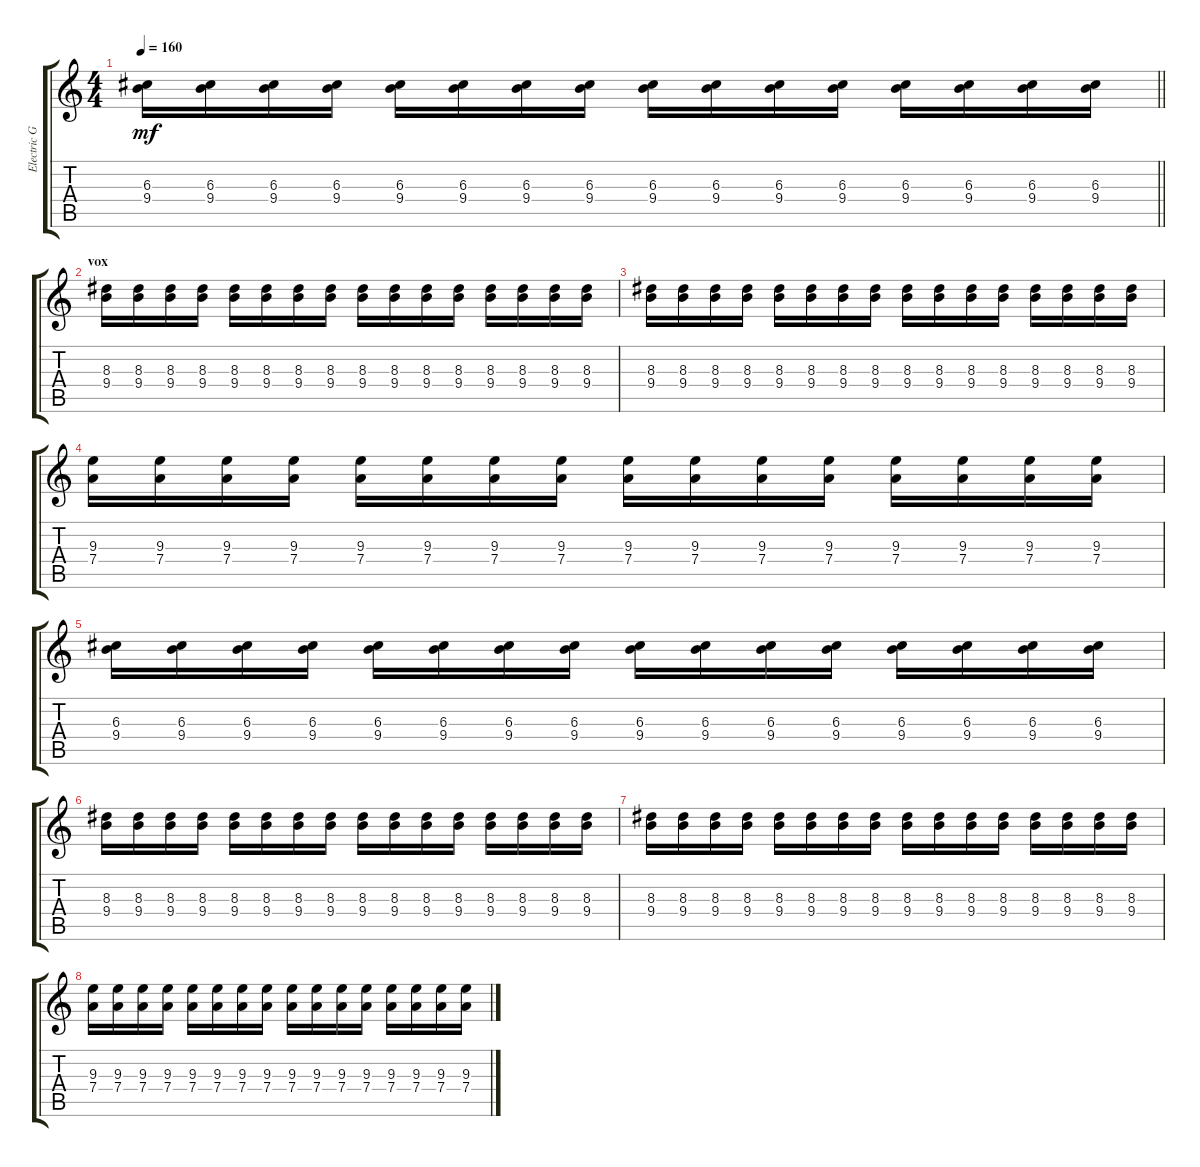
\track ("Electric Guitar" "Electric G") {instrument distortionguitar}
\staff {score tabs}
\tuning (E4 B3 G3 D3 A2 E2) {hide}
\ts (4 4)
\tempo 160
\clef g2
\barLineRight lightlight
\ks c
(6.3 9.4).16{dy mf} (6.3 9.4).16 (6.3 9.4).16 (6.3 9.4).16 (6.3 9.4).16 (6.3 9.4).16 (6.3 9.4).16 (6.3 9.4).16 (6.3 9.4).16 (6.3 9.4).16 (6.3 9.4).16 (6.3 9.4).16 (6.3 9.4).16 (6.3 9.4).16 (6.3 9.4).16 (6.3 9.4).16 |
\section ("" "vox")
(8.3 9.4).16 (8.3 9.4).16 (8.3 9.4).16 (8.3 9.4).16 (8.3 9.4).16 (8.3 9.4).16 (8.3 9.4).16 (8.3 9.4).16 (8.3 9.4).16 (8.3 9.4).16 (8.3 9.4).16 (8.3 9.4).16 (8.3 9.4).16 (8.3 9.4).16 (8.3 9.4).16 (8.3 9.4).16 |
(8.3 9.4).16 (8.3 9.4).16 (8.3 9.4).16 (8.3 9.4).16 (8.3 9.4).16 (8.3 9.4).16 (8.3 9.4).16 (8.3 9.4).16 (8.3 9.4).16 (8.3 9.4).16 (8.3 9.4).16 (8.3 9.4).16 (8.3 9.4).16 (8.3 9.4).16 (8.3 9.4).16 (8.3 9.4).16 |
(9.3 7.4).16 (9.3 7.4).16 (9.3 7.4).16 (9.3 7.4).16 (9.3 7.4).16 (9.3 7.4).16 (9.3 7.4).16 (9.3 7.4).16 (9.3 7.4).16 (9.3 7.4).16 (9.3 7.4).16 (9.3 7.4).16 (9.3 7.4).16 (9.3 7.4).16 (9.3 7.4).16 (9.3 7.4).16 |
(6.3 9.4).16 (6.3 9.4).16 (6.3 9.4).16 (6.3 9.4).16 (6.3 9.4).16 (6.3 9.4).16 (6.3 9.4).16 (6.3 9.4).16 (6.3 9.4).16 (6.3 9.4).16 (6.3 9.4).16 (6.3 9.4).16 (6.3 9.4).16 (6.3 9.4).16 (6.3 9.4).16 (6.3 9.4).16 |
(8.3 9.4).16 (8.3 9.4).16 (8.3 9.4).16 (8.3 9.4).16 (8.3 9.4).16 (8.3 9.4).16 (8.3 9.4).16 (8.3 9.4).16 (8.3 9.4).16 (8.3 9.4).16 (8.3 9.4).16 (8.3 9.4).16 (8.3 9.4).16 (8.3 9.4).16 (8.3 9.4).16 (8.3 9.4).16 |
(8.3 9.4).16 (8.3 9.4).16 (8.3 9.4).16 (8.3 9.4).16 (8.3 9.4).16 (8.3 9.4).16 (8.3 9.4).16 (8.3 9.4).16 (8.3 9.4).16 (8.3 9.4).16 (8.3 9.4).16 (8.3 9.4).16 (8.3 9.4).16 (8.3 9.4).16 (8.3 9.4).16 (8.3 9.4).16 |
(9.3 7.4).16 (9.3 7.4).16 (9.3 7.4).16 (9.3 7.4).16 (9.3 7.4).16 (9.3 7.4).16 (9.3 7.4).16 (9.3 7.4).16 (9.3 7.4).16 (9.3 7.4).16 (9.3 7.4).16 (9.3 7.4).16 (9.3 7.4).16 (9.3 7.4).16 (9.3 7.4).16 (9.3 7.4).16
